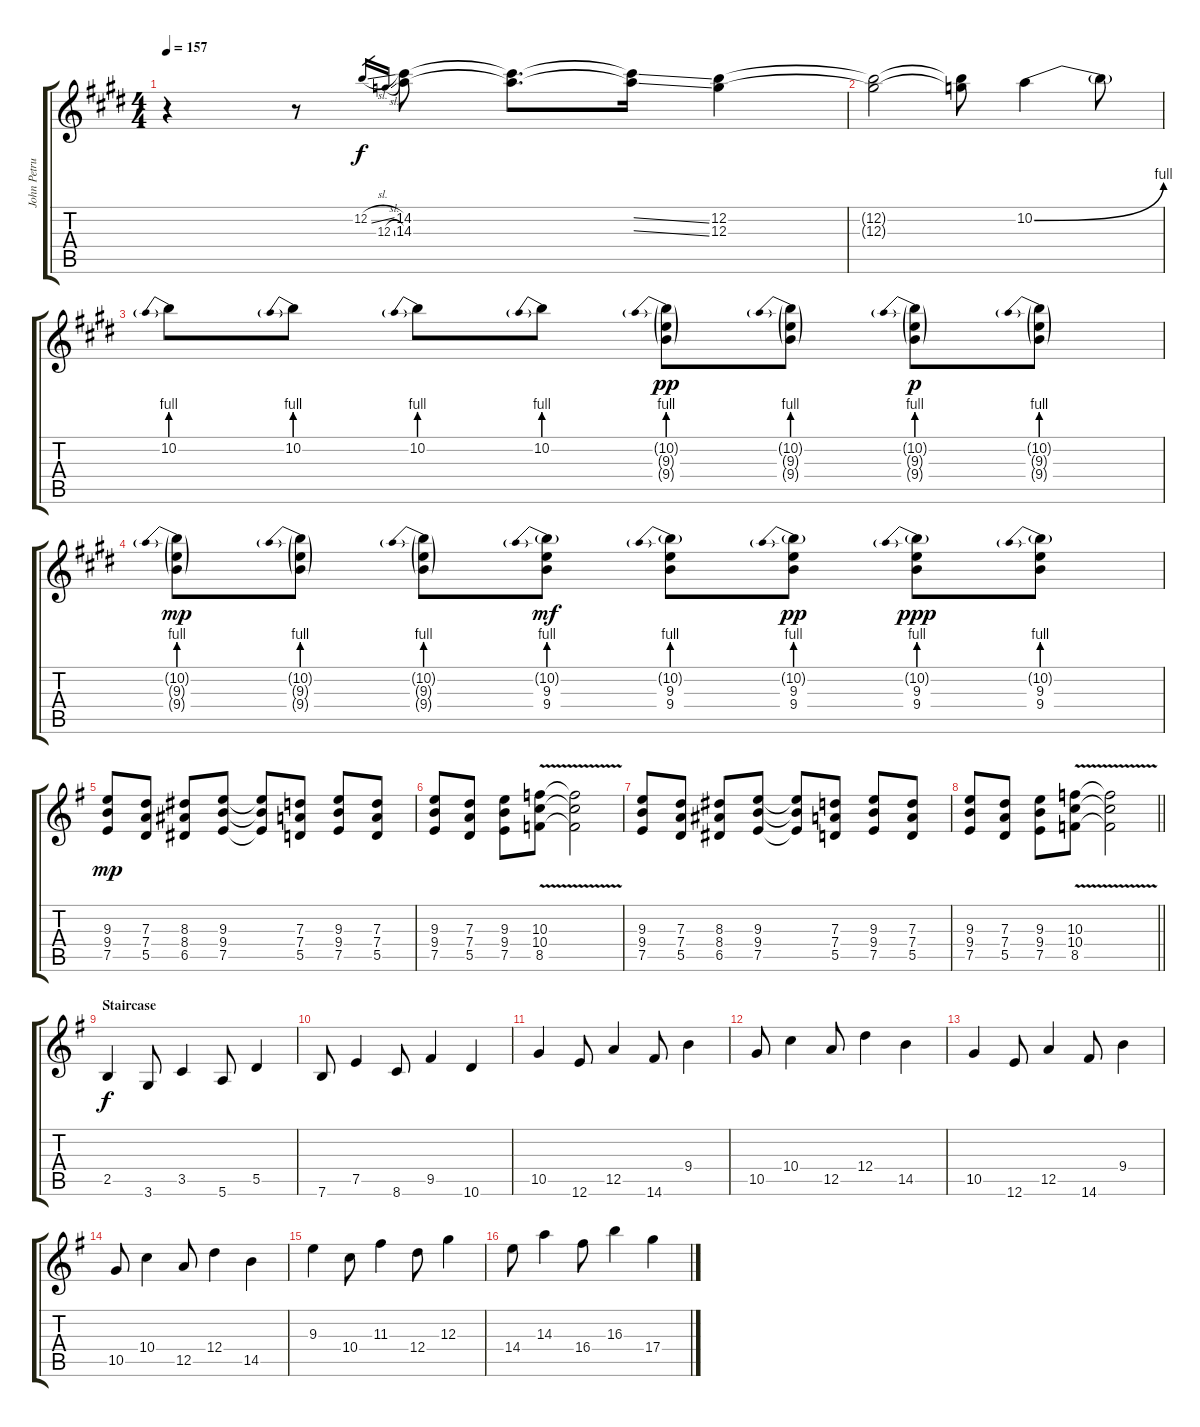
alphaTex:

\track ("John Petrucci" "John Petru") {instrument overdrivenguitar}
\staff {score tabs}
\tuning (E4 B3 G3 D3 A2 E2) {hide}
\ts (4 4)
\tempo 157
\clef g2
\ks e
r.4{dy f} r.8 12.2{sl}.16{gr} 12.3{sl}.16{gr} (14.2 14.3).8 (14.2{t} 14.3{t}).8{d} (14.2{ss t} 14.3{ss t}).16 (12.2 12.3).4 |
\ks c#minor
(12.2{t} 12.3{t}).2 (12.2{t} 12.3{t}).8 10.2{be (bend 0 0 60 4)}.4 10.2{t}.8 |
\ks e
10.2{be (prebend 0 4 60 4)}.8 10.2{be (prebend 0 4 60 4)}.8 10.2{be (prebend 0 4 60 4)}.8 10.2{be (prebend 0 4 60 4)}.8 (10.2{be (prebend 0 4 60 4) g} 9.3{g} 9.4{g}).8{dy pp instrument overdrivenguitar} (10.2{be (prebend 0 4 60 4) g} 9.3{g} 9.4{g}).8 (10.2{be (prebend 0 4 60 4) g} 9.3{g} 9.4{g}).8{dy p} (10.2{be (prebend 0 4 60 4) g} 9.3{g} 9.4{g}).8 |
\ks c#minor
(10.2{be (prebend 0 4 60 4) g} 9.3{g} 9.4{g}).8{dy mp} (10.2{be (prebend 0 4 60 4) g} 9.3{g} 9.4{g}).8 (10.2{be (prebend 0 4 60 4) g} 9.3{g} 9.4{g}).8 (10.2{be (prebend 0 4 60 4) g} 9.3 9.4).8{dy mf} (10.2{be (prebend 0 4 60 4) g} 9.3 9.4).8 (10.2{be (prebend 0 4 60 4) g} 9.3 9.4).8{dy pp} (10.2{be (prebend 0 4 60 4) g} 9.3 9.4).8{dy ppp} (10.2{be (prebend 0 4 60 4) g} 9.3 9.4).8 |
\ks g
(9.3 9.4 7.5).8{dy mp} (7.3 7.4 5.5).8 (8.3 8.4 6.5).8 (9.3 9.4 7.5).8 (9.3{t} 9.4{t} 7.5{t}).8 (7.3 7.4 5.5).8 (9.3 9.4 7.5).8 (7.3 7.4 5.5).8 |
(9.3 9.4 7.5).8 (7.3 7.4 5.5).8 (9.3 9.4 7.5).8 (10.3 10.4{v} 8.5).8 (10.3{t} 10.4{t} 8.5{t}).2 |
(9.3 9.4 7.5).8 (7.3 7.4 5.5).8 (8.3 8.4 6.5).8 (9.3 9.4 7.5).8 (9.3{t} 9.4{t} 7.5{t}).8 (7.3 7.4 5.5).8 (9.3 9.4 7.5).8 (7.3 7.4 5.5).8 |
\barLineRight lightlight
(9.3 9.4 7.5).8 (7.3 7.4 5.5).8 (9.3 9.4 7.5).8 (10.3 10.4{v} 8.5).8 (10.3{t} 10.4{t} 8.5{t}).2 |
\section ("" "Staircase")
2.5.4{dy f} 3.6.8 3.5.4 5.6.8 5.5.4 |
7.6.8 7.5.4 8.6.8 9.5.4 10.6.4 |
10.5.4 12.6.8 12.5.4 14.6.8 9.4.4 |
10.5.8 10.4.4 12.5.8 12.4.4 14.5.4 |
10.5.4 12.6.8 12.5.4 14.6.8 9.4.4 |
10.5.8 10.4.4 12.5.8 12.4.4 14.5.4 |
9.3.4 10.4.8 11.3.4 12.4.8 12.3.4 |
14.4.8 14.3.4 16.4.8 16.3.4 17.4.4
